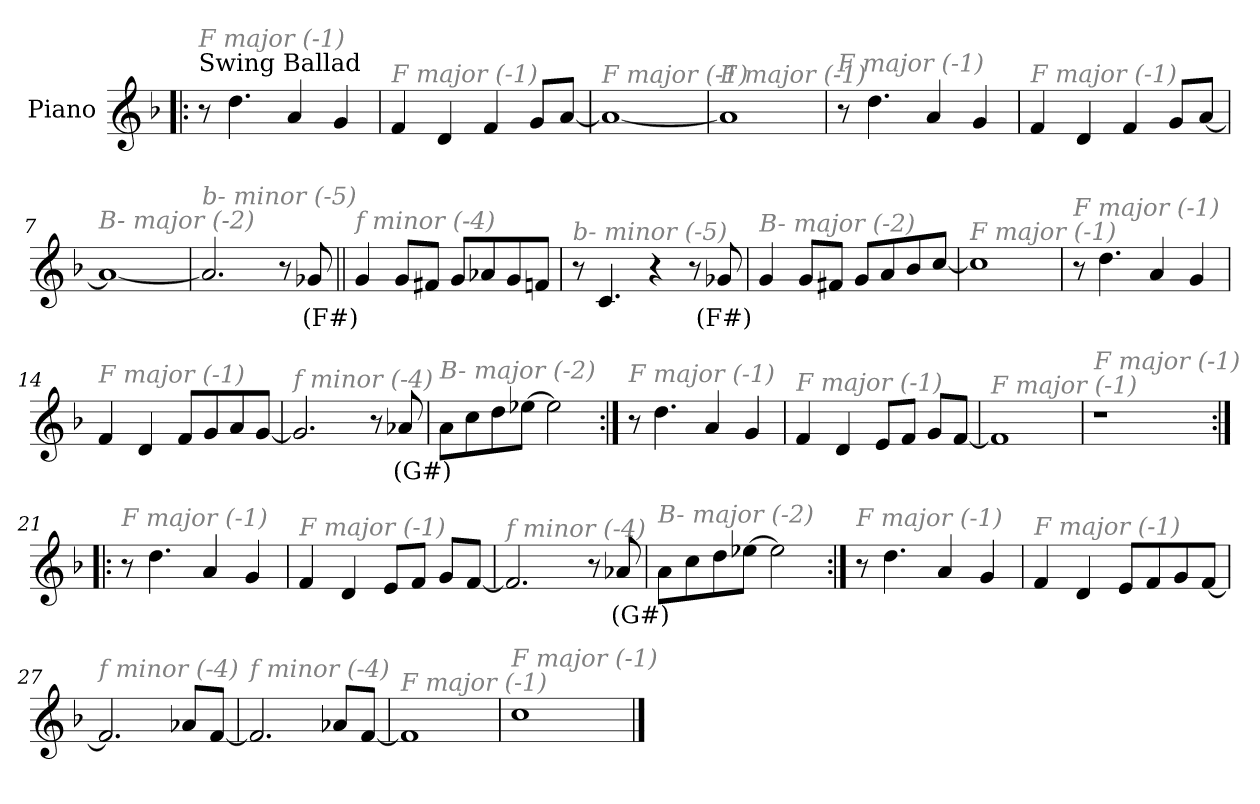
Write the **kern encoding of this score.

**kern	**text
*part1	*part1
*staff1	*staff1
*I"Piano	*
*I'Pno.	*
*clefG2	*
*k[b-]	*
=1!|:	=1!|:
!LO:TX:a:t=Swing Ballad	!
!LO:TX:i:color=#808080:t=F major (-1)	!
8r	.
4.dd\	.
4a/	.
4g/	.
=2	=2
!LO:TX:i:color=#808080:t=F major (-1)	!
4f/	.
4d/	.
4f/	.
8g/L	.
[8a/J	.
=3	=3
!LO:TX:i:color=#808080:t=F major (-1)	!
1a_	.
!!LO:LB:g=z
=4	=4
!LO:TX:i:color=#808080:t=F major (-1)	!
1a]	.
=5	=5
!LO:TX:i:color=#808080:t=F major (-1)	!
8r	.
4.dd\	.
4a/	.
4g/	.
=6	=6
!LO:TX:i:color=#808080:t=F major (-1)	!
4f/	.
4d/	.
4f/	.
8g/L	.
[8a/J	.
=7	=7
!LO:TX:i:color=#808080:t=B- major (-2)	!
1a_	.
!!LO:LB:g=z
=8	=8
!LO:TX:i:color=#808080:t=b- minor (-5)	!
2.a/]	.
8r	.
8g-Xi/	(F#)
=9||	=9||
!LO:TX:i:color=#808080:t=f minor (-4)	!
4g/	.
8g/L	.
8f#Xj/J	.
8g/L	.
8a-X/	.
8g/	.
8fn/J	.
=10	=10
!LO:TX:i:color=#808080:t=b- minor (-5)	!
8r	.
4.c/	.
4r	.
8r	.
8g-Xi/	(F#)
!!LO:LB:g=z
=11	=11
!LO:TX:i:color=#808080:t=B- major (-2)	!
4g/	.
8g/L	.
8f#X/J	.
8g/L	.
8a/	.
8b-/	.
[8cc/J	.
=12	=12
!LO:TX:i:color=#808080:t=F major (-1)	!
1cc]	.
=13	=13
!LO:TX:i:color=#808080:t=F major (-1)	!
8r	.
4.dd\	.
4a/	.
4g/	.
!!LO:LB:g=z
=14	=14
!LO:TX:i:color=#808080:t=F major (-1)	!
4f/	.
4d/	.
8f/L	.
8g/	.
8a/	.
[8g/J	.
=15	=15
!LO:TX:i:color=#808080:t=f minor (-4)	!
2.g/]	.
8r	.
8a-Xi/	(G#)
=16	=16
!LO:TX:i:color=#808080:t=B- major (-2)	!
8a\L	.
8cc\	.
8dd\	.
[8ee-X\J	.
2ee-\]	.
!!LO:LB:g=z
=17:|!	=17:|!
!LO:TX:i:color=#808080:t=F major (-1)	!
8r	.
4.dd\	.
4a/	.
4g/	.
=18	=18
!LO:TX:i:color=#808080:t=F major (-1)	!
4f/	.
4d/	.
8e/L	.
8f/J	.
8g/L	.
[8f/J	.
=19	=19
!LO:TX:i:color=#808080:t=F major (-1)	!
1f]	.
=20	=20
!LO:TX:i:color=#808080:t=F major (-1)	!
1r	.
!!LO:LB:g=z
=21:|!|:	=21:|!|:
!LO:TX:i:color=#808080:t=F major (-1)	!
8r	.
4.dd\	.
4a/	.
4g/	.
=22	=22
!LO:TX:i:color=#808080:t=F major (-1)	!
4f/	.
4d/	.
8e/L	.
8f/J	.
8g/L	.
[8f/J	.
=23	=23
!LO:TX:i:color=#808080:t=f minor (-4)	!
2.f/]	.
8r	.
8a-Xi/	(G#)
!!LO:LB:g=z
=24	=24
!LO:TX:i:color=#808080:t=B- major (-2)	!
8a\L	.
8cc\	.
8dd\	.
[8ee-X\J	.
2ee-\]	.
=25:|!	=25:|!
!LO:TX:i:color=#808080:t=F major (-1)	!
8r	.
4.dd\	.
4a/	.
4g/	.
=26	=26
!LO:TX:i:color=#808080:t=F major (-1)	!
4f/	.
4d/	.
8e/L	.
8f/	.
8g/	.
[8f/J	.
!!LO:LB:g=z
=27	=27
!LO:TX:i:color=#808080:t=f minor (-4)	!
2.f/]	.
8a-X/L	.
[8f/J	.
=28	=28
!LO:TX:i:color=#808080:t=f minor (-4)	!
2.f/]	.
8a-X/L	.
[8f/J	.
=29	=29
!LO:TX:i:color=#808080:t=F major (-1)	!
1f]	.
=30	=30
!LO:TX:i:color=#808080:t=F major (-1)	!
1cc	.
==	==
*-	*-
